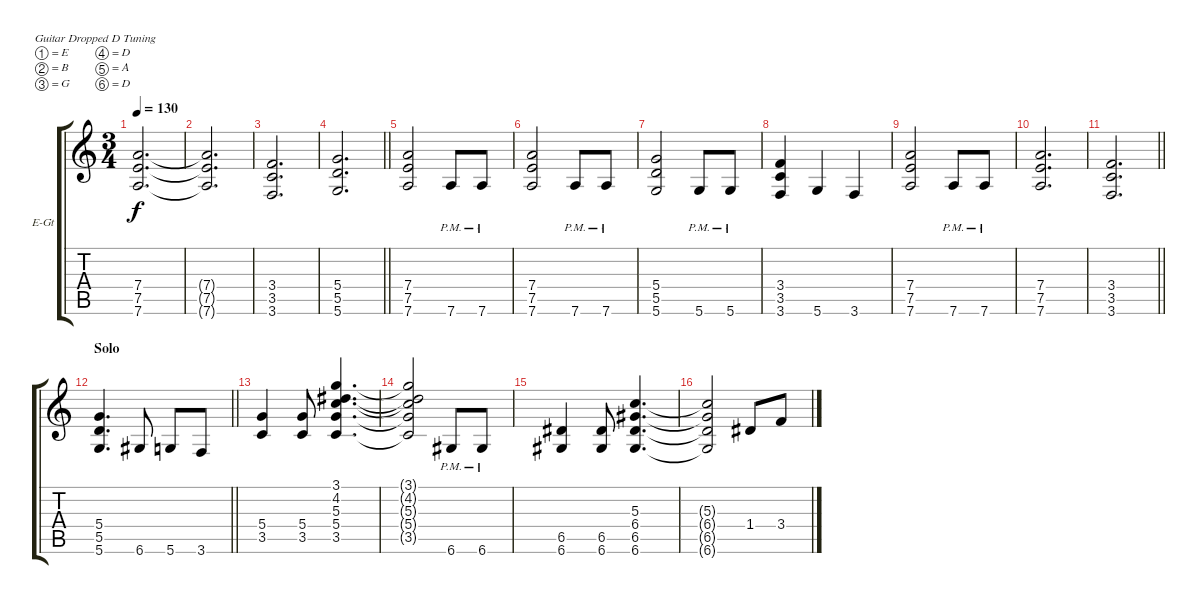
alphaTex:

\bracketExtendMode groupsimilarinstruments
\firstSystemTrackNameOrientation horizontal
\otherSystemsTrackNameOrientation horizontal
\track ("Rythm Guitar" "E-Gt") {instrument distortionguitar}
\staff {score tabs}
\tuning (E4 B3 G3 D3 A2 D2)
\ts (3 4)
\tempo 130
\clef g2
\ks c
(7.4 7.5 7.6).2{d dy f} |
(7.4{t} 7.5{t} 7.6{t}).2{d} |
(3.4 3.5 3.6).2{d} |
\barLineRight lightlight
(5.4 5.5 5.6).2{d} |
(7.4 7.5 7.6).2 7.6{pm}.8 7.6{pm}.8 |
(7.4 7.5 7.6).2 7.6{pm}.8 7.6{pm}.8 |
(5.4 5.5 5.6).2 5.6{pm}.8 5.6{pm}.8 |
(3.4 3.5 3.6).4 5.6.4 3.6.4 |
(7.4 7.5 7.6).2 7.6{pm}.8 7.6{pm}.8 |
(7.4 7.5 7.6).2{d} |
\barLineRight lightlight
(3.4 3.5 3.6).2{d} |
\section ("" "Solo")
\barLineRight lightlight
(5.4 5.5 5.6).4{d} 6.6.8 5.6.8 3.6.8 |
(5.4 3.5).4 (5.4 3.5).8 (3.1 4.2 5.3 5.4 3.5).4{d} |
(3.1{t} 4.2{t} 5.3{t} 5.4{t} 3.5{t}).2 6.6{pm}.8 6.6{pm}.8 |
(6.5 6.6).4 (6.5 6.6).8 (5.3 6.4 6.5 6.6).4{d} |
(5.3{t} 6.4{t} 6.5{t} 6.6{t}).2 1.4.8 3.4.8
